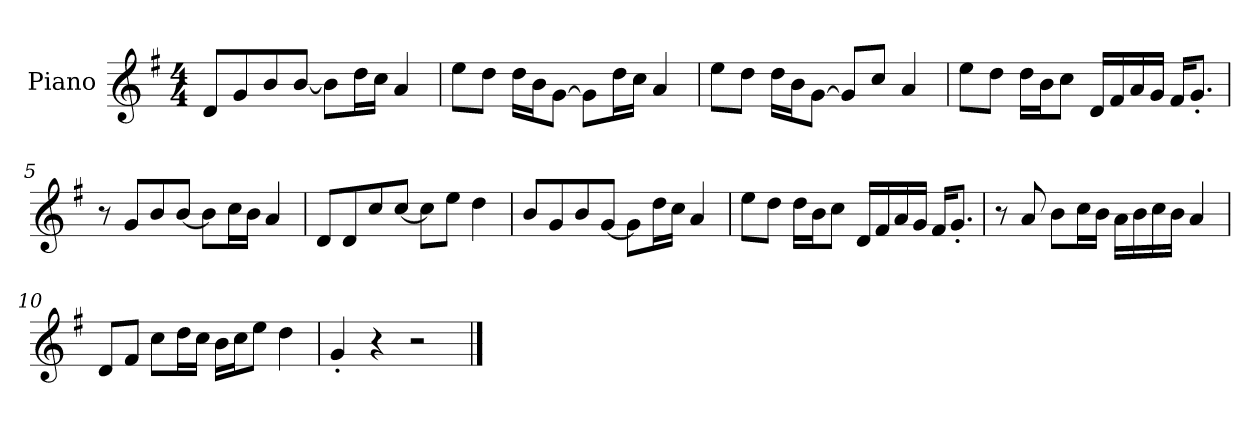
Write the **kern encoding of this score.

**kern
*part1
*staff1
*I"Piano
*I'P-no
*clefG2
*k[f#]
*M4/4
*MM90
=1
8d/L
8g/
8b/
[8b/J
8b\L]
16dd\L
16cc\JJ
4a/
=2
8ee\L
8dd\J
16dd\LL
16b\J
[8g\J
8g\L]
16dd\L
16cc\JJ
4a/
=3
8ee\L
8dd\J
16dd\LL
16b\J
[8g\J
8g/L]
8cc/J
4a/
=4
8ee\L
8dd\J
16dd\LL
16b\J
8cc\J
16d/LL
16f#/
16a/
16g/JJ
16f#/KL
8.g'/J
!!LO:LB:g=z
=5
8r
8g/L
8b/
[8b/J
8b\L]
16cc\L
16b\JJ
4a/
=6
8d/L
8d/
8cc/
[8cc/J
8cc\L]
8ee\J
4dd\
=7
8b/L
8g/
8b/
[8g/J
8g\L]
16dd\L
16cc\JJ
4a/
=8
8ee\L
8dd\J
16dd\LL
16b\J
8cc\J
16d/LL
16f#/
16a/
16g/JJ
16f#/KL
8.g'/J
!!LO:LB:g=z
=9
8r
8a/
8b\L
16cc\L
16b\JJ
16a\LL
16b\
16cc\
16b\JJ
4a/
=10
8d/L
8f#/J
8cc\L
16dd\L
16cc\JJ
16b\LL
16cc\J
8ee\J
4dd\
=11
4g'/
4r
2r
==
*-
